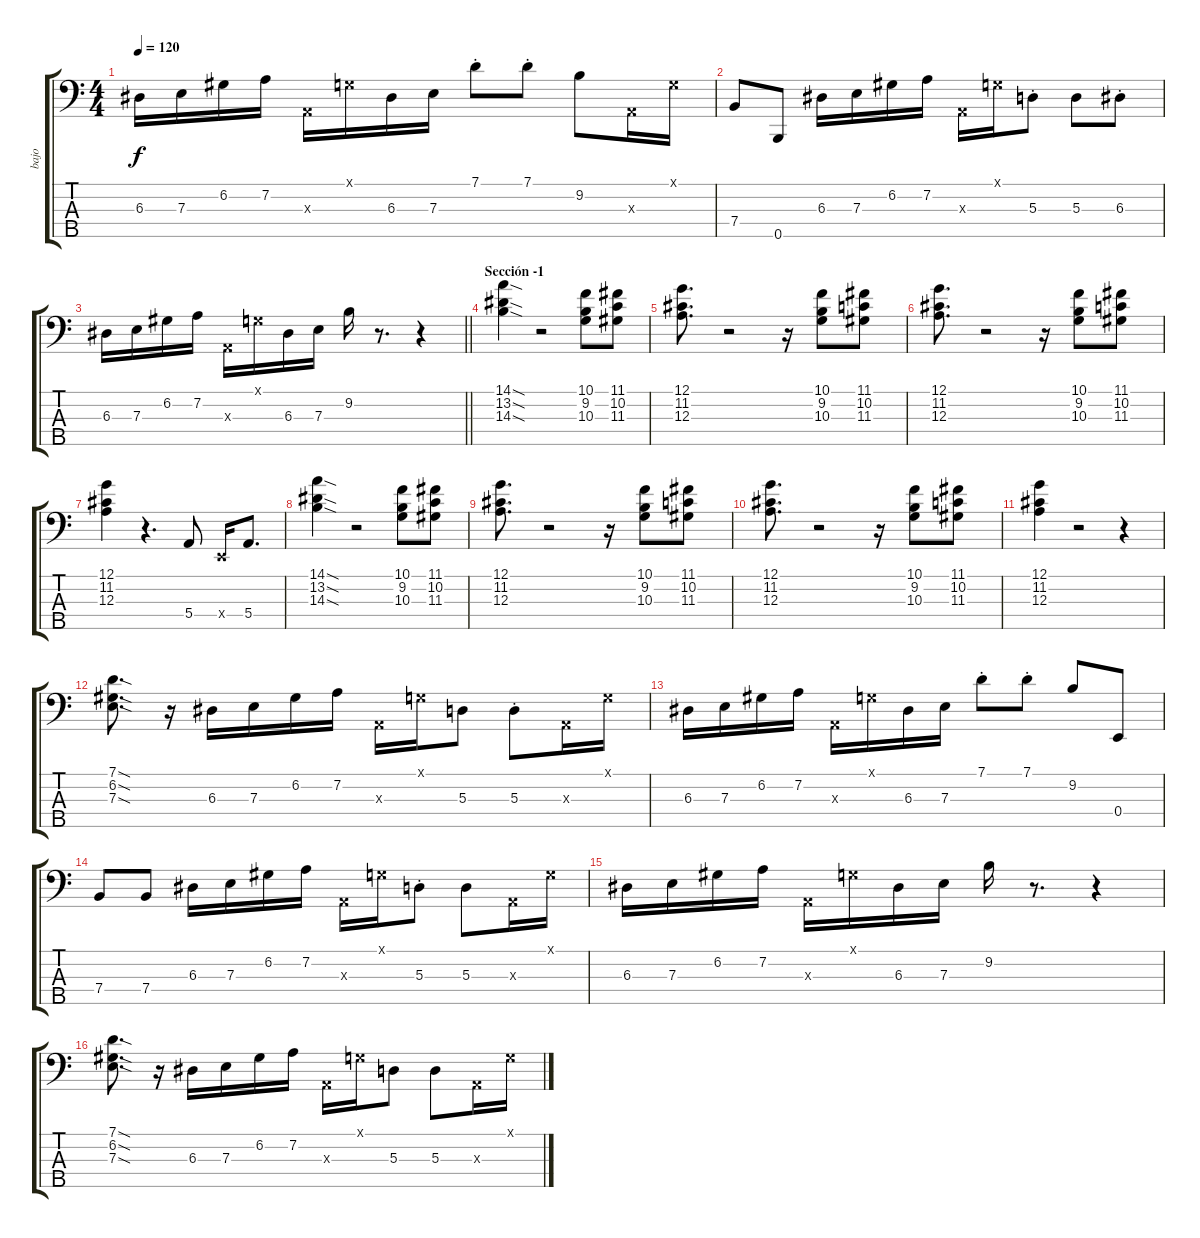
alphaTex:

\track ("bajo" "bajo") {instrument slapbass1}
\staff {score tabs}
\tuning (G2 D2 A1 E1 B0) {hide}
\ts (4 4)
\tempo 120
\clef f4
\ks c
6.3.16{dy f} 7.3.16 6.2.16 7.2.16 0.3{x}.16 0.1{x}.16 6.3.16 7.3.16 7.1{st}.8 7.1{st}.8 9.2.8 0.3{x}.16 0.1{x}.16 |
7.4.8 0.5.8 6.3.16 7.3.16 6.2.16 7.2.16 0.3{x}.16 0.1{x}.16 5.3{st}.8 5.3.8 6.3{st}.8 |
\barLineRight lightlight
6.3.16 7.3.16 6.2.16 7.2.16 0.3{x}.16 0.1{x}.16 6.3.16 7.3.16 9.2.16 r.8{d} r.4 |
\section ("" "Sección -1")
(14.1{sod} 13.2{sod} 14.3{sod}).4 r.2 (10.1 9.2 10.3).8 (11.1 10.2 11.3).8 |
(12.1 11.2 12.3).8{d} r.2 r.16 (10.1 9.2 10.3).8 (11.1 10.2 11.3).8 |
(12.1 11.2 12.3).8{d} r.2 r.16 (10.1 9.2 10.3).8 (11.1 10.2 11.3).8 |
(12.1 11.2 12.3).4 r.4{d} 5.4.8 0.4{x}.16 5.4.8{d} |
(14.1{sod} 13.2{sod} 14.3{sod}).4 r.2 (10.1 9.2 10.3).8 (11.1 10.2 11.3).8 |
(12.1 11.2 12.3).8{d} r.2 r.16 (10.1 9.2 10.3).8 (11.1 10.2 11.3).8 |
(12.1 11.2 12.3).8{d} r.2 r.16 (10.1 9.2 10.3).8 (11.1 10.2 11.3).8 |
(12.1 11.2 12.3).4 r.2 r.4 |
(7.1{sod} 6.2{sod} 7.3{sod}).8{d} r.16 6.3.16 7.3.16 6.2.16 7.2.16 0.3{x}.16 0.1{x}.16 5.3.8 5.3{st}.8 0.3{x}.16 0.1{x}.16 |
6.3.16 7.3.16 6.2.16 7.2.16 0.3{x}.16 0.1{x}.16 6.3.16 7.3.16 7.1{st}.8 7.1{st}.8 9.2.8 0.4.8 |
7.4.8 7.4.8 6.3.16 7.3.16 6.2.16 7.2.16 0.3{x}.16 0.1{x}.16 5.3{st}.8 5.3.8 0.3{x}.16 0.1{x}.16 |
6.3.16 7.3.16 6.2.16 7.2.16 0.3{x}.16 0.1{x}.16 6.3.16 7.3.16 9.2.16 r.8{d} r.4 |
(7.1{sod} 6.2{sod} 7.3{sod}).8{d} r.16 6.3.16 7.3.16 6.2.16 7.2.16 0.3{x}.16 0.1{x}.16 5.3.8 5.3.8 0.3{x}.16 0.1{x}.16
